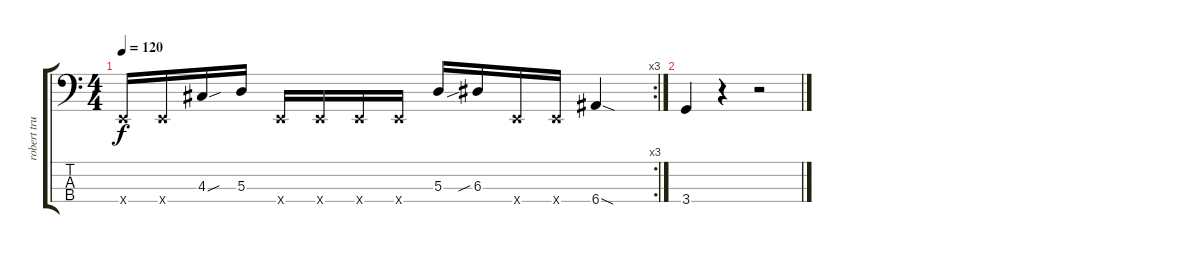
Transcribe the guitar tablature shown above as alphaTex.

\track ("robert trujilo" "robert tru") {instrument slapbass1}
\staff {score tabs}
\tuning (G2 D2 A1 E1) {hide}
\rc 3
\ts (4 4)
\tempo 120
\clef f4
\ks c
0.4{x}.16{dy f} 0.4{x}.16 4.3{sou}.16 5.3.16 0.4{x}.16 0.4{x}.16 0.4{x}.16 0.4{x}.16 5.3.16 6.3{sib}.16 0.4{x}.16 0.4{x}.16 6.4{sod}.4 |
3.4.4 r.4 r.2
